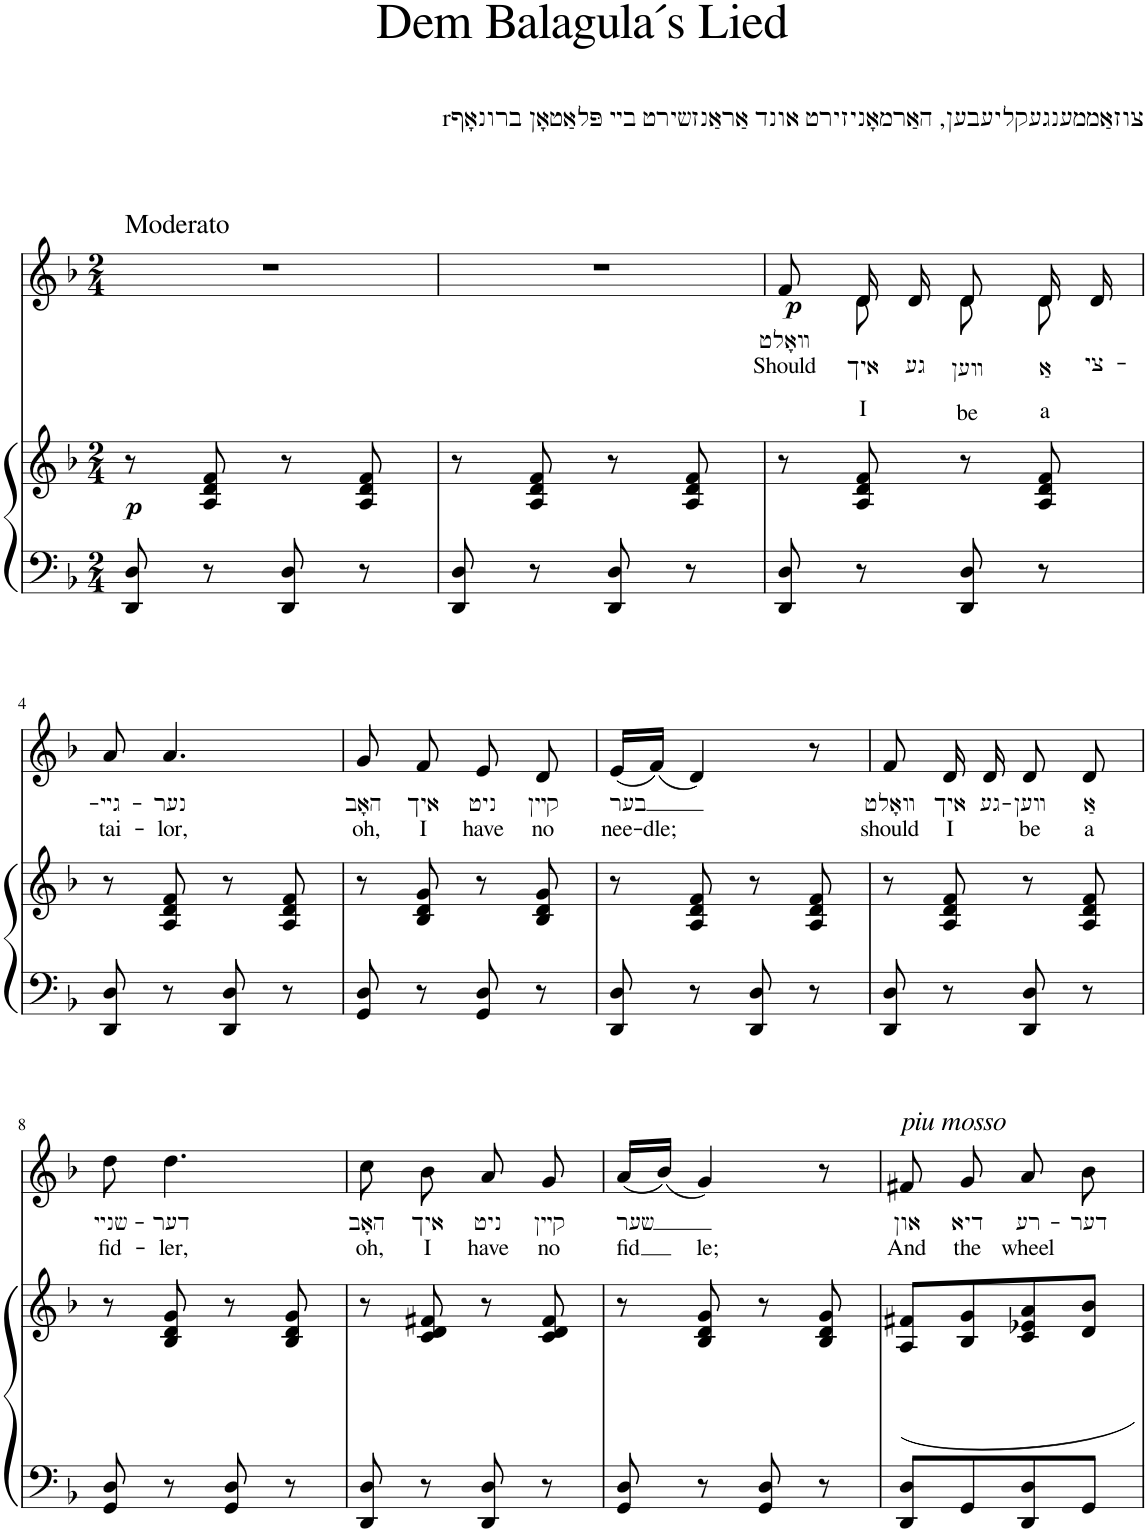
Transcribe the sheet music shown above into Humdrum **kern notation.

**kern	**kern	**dynam	**kern	**text	**text	**dynam
*part2	*part2	*part2	*part1	*part1	*part1	*part1
*staff3	*staff2	*staff2/3	*staff1	*staff1	*staff1	*staff1
*I"Klavier	*	*	*I"Piano	*	*	*
*	*	*	*I'Pno	*	*	*
*clefF4	*clefG2	*	*clefG2	*	*	*
*k[b-]	*k[b-]	*	*k[b-]	*	*	*
*M2/4	*M2/4	*	*M2/4	*	*	*
=1	=1	=1	=1	=1	=1	=1
!	!	!	!LO:TX:a:t=Moderato	!	!	!
!	!	!LO:DY:b	!	!	!	!
8DD/ 8D/	8r	p	2r	.	.	.
8r	8A/ 8d/ 8f/	.	.	.	.	.
8DD/ 8D/	8r	.	.	.	.	.
8r	8A/ 8d/ 8f/	.	.	.	.	.
=2	=2	=2	=2	=2	=2	=2
8DD/ 8D/	8r	.	2r	.	.	.
8r	8A/ 8d/ 8f/	.	.	.	.	.
8DD/ 8D/	8r	.	.	.	.	.
8r	8A/ 8d/ 8f/	.	.	.	.	.
=3	=3	=3	=3	=3	=3	=3
!	!	!	!	!LO:LY:b	!LO:LY:b	!LO:DY:b
*	*	*	*^	*	*	*
8DD/ 8D/	8r	.	8f/	8ryy	װאָלט	Should	p
!	!	!	!	!	!LO:LY:b	!LO:LY:b	!
8r	8A/ 8d/ 8f/	.	16d/	8d\	איך	I	.
!	!	!	!	!	!LO:LY:b	!	!
.	.	.	16d/	.	גע	.	.
!	!	!	!	!	!LO:LY:b	!LO:LY:b	!
8DD/ 8D/	8r	.	8d/	8d\	װען	be	.
!	!	!	!	!	!LO:LY:b	!LO:LY:b	!
8r	8A/ 8d/ 8f/	.	16d/	8d\	אַ	a	.
!	!	!	!	!	!LO:LY:b	!	!
.	.	.	16d/	.	צי-	.	.
*	*	*	*v	*v	*	*	*
!!LO:LB:g=z
=4	=4	=4	=4	=4	=4	=4
!	!	!	!	!LO:LY:b	!LO:LY:b	!
8DD/ 8D/	8r	.	8a/	גײ-	tai-	.
!	!	!	!	!LO:LY:b	!LO:LY:b	!
8r	8A/ 8d/ 8f/	.	4.a/	-נער	-lor,	.
8DD/ 8D/	8r	.	.	.	.	.
8r	8A/ 8d/ 8f/	.	.	.	.	.
=5	=5	=5	=5	=5	=5	=5
!	!	!	!	!LO:LY:b	!LO:LY:b	!
8GG/ 8D/	8r	.	8g/	האָב	oh,	.
!	!	!	!	!LO:LY:b	!LO:LY:b	!
8r	8B-/ 8d/ 8g/	.	8f/	איך	I	.
!	!	!	!	!LO:LY:b	!LO:LY:b	!
8GG/ 8D/	8r	.	8e/	ניט	have	.
!	!	!	!	!LO:LY:b	!LO:LY:b	!
8r	8B-/ 8d/ 8g/	.	8d/	קײן	no	.
=6	=6	=6	=6	=6	=6	=6
!	!	!	!	!LO:LY:b	!LO:LY:b	!
8DD/ 8D/	8r	.	(16e/LL	בער	nee-	.
!	!	!	!	!	!LO:LY:b	!
.	.	.	(16f/JJ)	.	-dle;	.
8r	8A/ 8d/ 8f/	.	4d/)	.	.	.
8DD/ 8D/	8r	.	.	.	.	.
8r	8A/ 8d/ 8f/	.	8r	.	.	.
=7	=7	=7	=7	=7	=7	=7
!	!	!	!	!LO:LY:b	!LO:LY:b	!
8DD/ 8D/	8r	.	8f/	װאָלט	should	.
!	!	!	!	!LO:LY:b	!LO:LY:b	!
8r	8A/ 8d/ 8f/	.	16d/	איך	I	.
!	!	!	!	!LO:LY:b	!	!
.	.	.	16d/	גע-	.	.
!	!	!	!	!LO:LY:b	!LO:LY:b	!
8DD/ 8D/	8r	.	8d/	-װען	be	.
!	!	!	!	!LO:LY:b	!LO:LY:b	!
8r	8A/ 8d/ 8f/	.	8d/	אַ	a	.
!!LO:LB:g=z
=8	=8	=8	=8	=8	=8	=8
!	!	!	!	!LO:LY:b	!LO:LY:b	!
8GG/ 8D/	8r	.	8dd\	שנײ-	fid-	.
!	!	!	!	!LO:LY:b	!LO:LY:b	!
8r	8B-/ 8d/ 8g/	.	4.dd\	-דער	-ler,	.
8GG/ 8D/	8r	.	.	.	.	.
8r	8B-/ 8d/ 8g/	.	.	.	.	.
=9	=9	=9	=9	=9	=9	=9
!	!	!	!	!LO:LY:b	!LO:LY:b	!
8DD/ 8D/	8r	.	8cc\	האָב	oh,	.
!	!	!	!	!LO:LY:b	!LO:LY:b	!
8r	8c/ 8d/ 8f#X/	.	8b-\	איך	I	.
!	!	!	!	!LO:LY:b	!LO:LY:b	!
8DD/ 8D/	8r	.	8a/	ניט	have	.
!	!	!	!	!LO:LY:b	!LO:LY:b	!
8r	8c/ 8d/ 8f#/	.	8g/	קײן	no	.
=10	=10	=10	=10	=10	=10	=10
!	!	!	!	!LO:LY:b	!LO:LY:b	!
8GG/ 8D/	8r	.	(16a/LL	שער	-fid	.
.	.	.	(16b-/JJ)	.	.	.
!	!	!	!	!	!LO:LY:b	!
8r	8B-/ 8d/ 8g/	.	4g/)	.	le;	.
8GG/ 8D/	8r	.	.	.	.	.
8r	8B-/ 8d/ 8g/	.	8r	.	.	.
=11	=11	=11	=11	=11	=11	=11
!	!	!	!LO:TX:a:i:t=piu mosso	!	!	!
!	!	!	!	!LO:LY:b	!LO:LY:b	!
8DD/ 8D/L	8A/ 8f#X/L	.	8f#X/	און	And	.
!	!	!	!	!LO:LY:b	!LO:LY:b	!
8GG/	8B-/ 8g/	.	8g/	דיא	the	.
!	!	!	!	!LO:LY:b	!LO:LY:b	!
8DD/ 8D/	8c/ 8e-X/ 8a/	.	8a/	רע-	wheel	.
!	!	!	!	!LO:LY:b	!	!
8GG/J	8d/ 8b-/J	.	8b-\	-דער	.	.
=	=	=	=	=	=	=
*-	*-	*-	*-	*-	*-	*-
